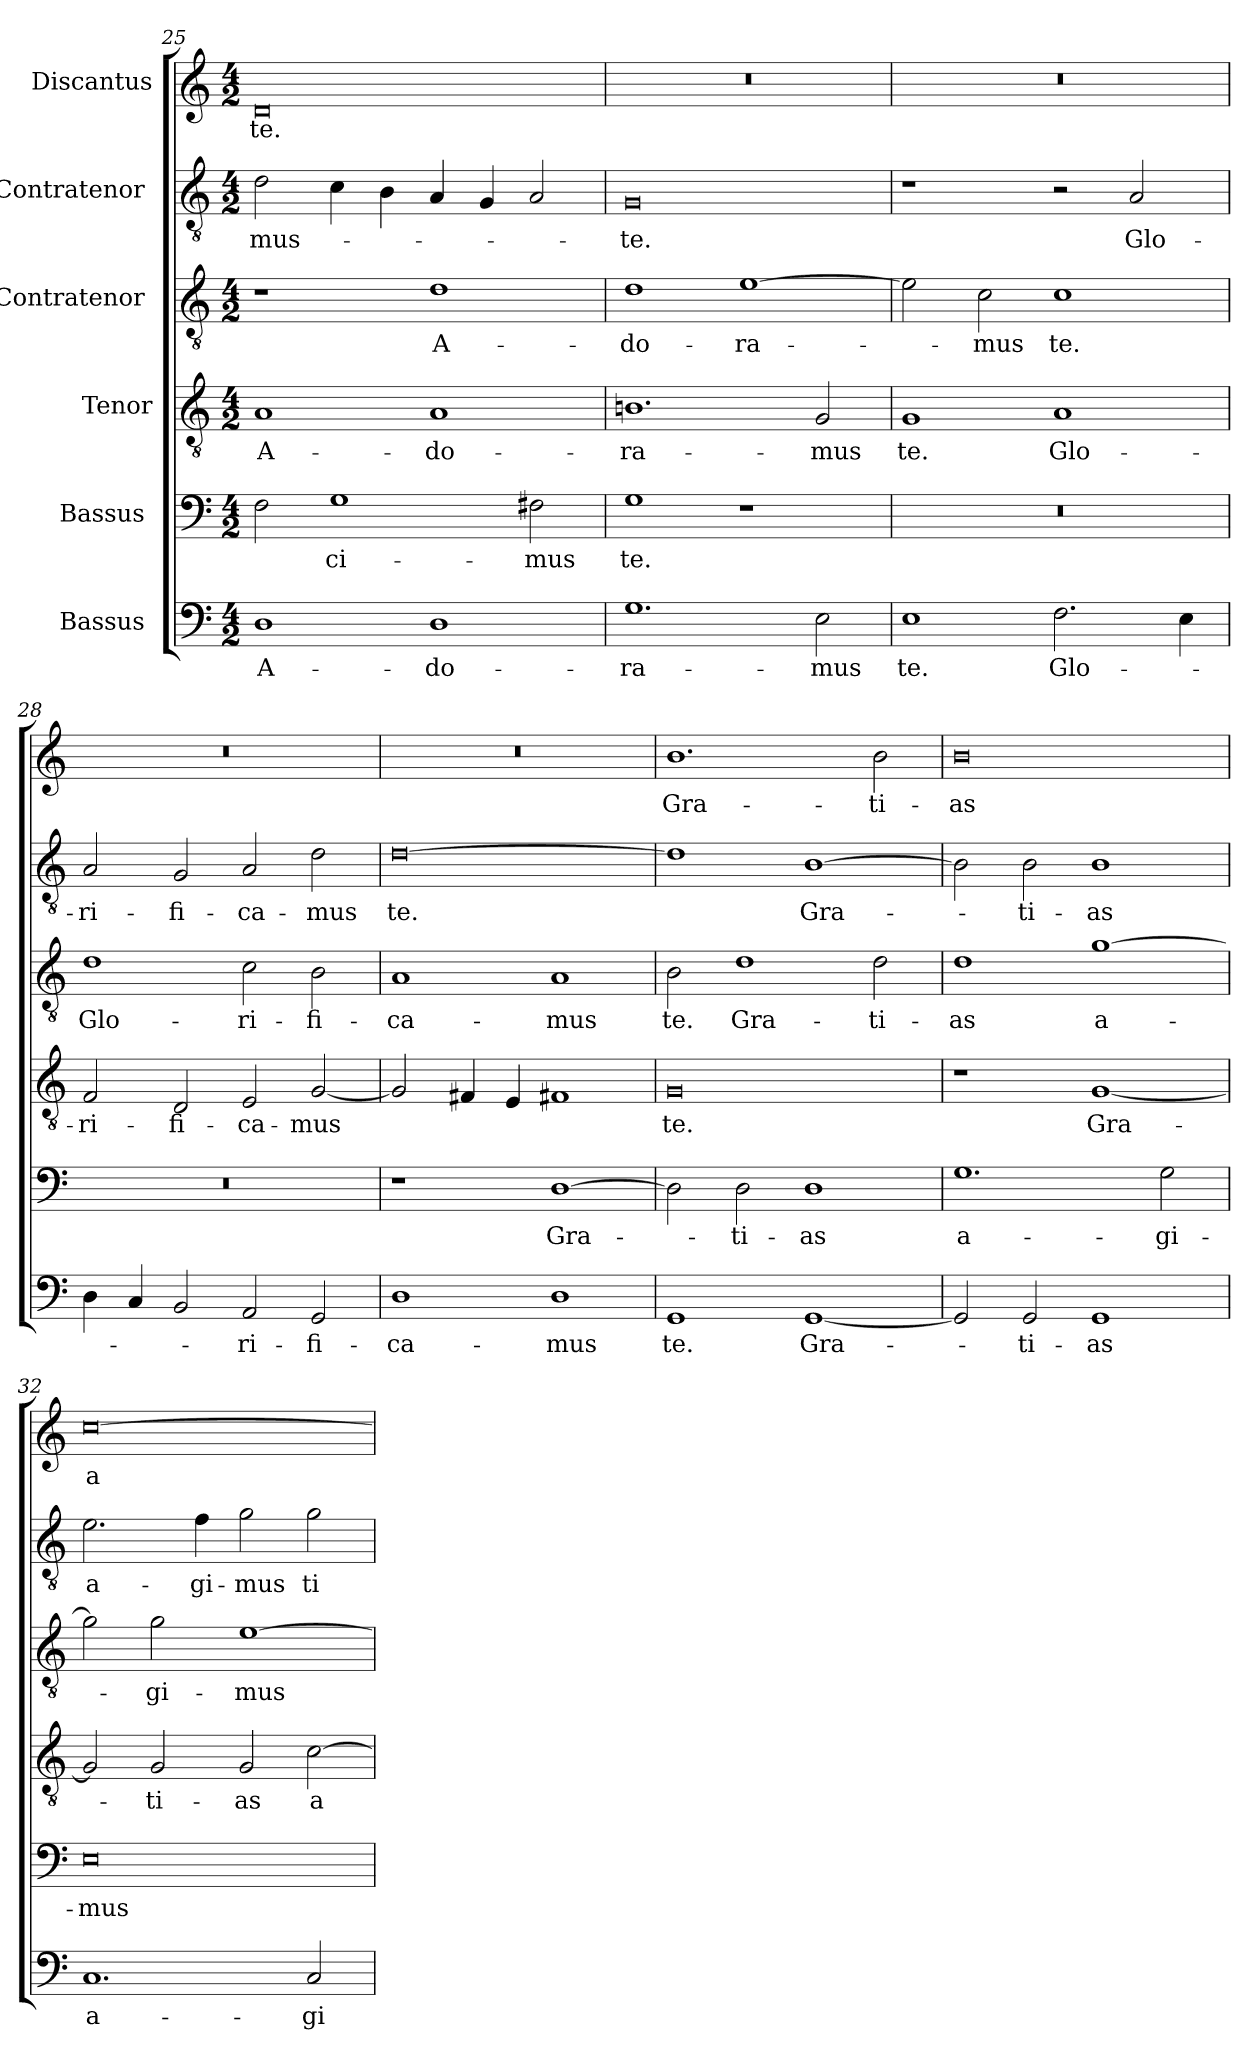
**kern	**text	**kern	**text	**kern	**text	**kern	**text	**kern	**text	**kern	**text
*part6	*part6	*part5	*part5	*part4	*part4	*part3	*part3	*part2	*part2	*part1	*part1
*staff6	*staff6	*staff5	*staff5	*staff4	*staff4	*staff3	*staff3	*staff2	*staff2	*staff1	*staff1
*I"Bassus [2]	*	*I"Bassus [1]	*	*I"Tenor	*	*I"Contratenor [2]	*	*I"Contratenor [1]	*	*I"Discantus	*
*clefF4	*	*clefF4	*	*clefGv2	*	*clefGv2	*	*clefGv2	*	*clefG2	*
*k[]	*	*k[]	*	*k[]	*	*k[]	*	*k[]	*	*k[]	*
*M4/2	*	*M4/2	*	*M4/2	*	*M4/2	*	*M4/2	*	*M4/2	*
=25	=25	=25	=25	=25	=25	=25	=25	=25	=25	=25	=25
1D\	A-	2F\	.	1A/	A-	1r	.	2d\	-mus-	0d/	te.
.	.	1G\	-ci-	.	.	.	.	4c\	.	.	.
.	.	.	.	.	.	.	.	4B\	.	.	.
1D\	-do-	.	.	1A/	-do-	1d\	A-	4A/	.	.	.
.	.	.	.	.	.	.	.	4G/	.	.	.
.	.	2F#X\	-mus	.	.	.	.	2A/	.	.	.
=26	=26	=26	=26	=26	=26	=26	=26	=26	=26	=26	=26
1.G\	-ra-	1G\	te.	1.Bn\	-ra-	1d\	-do-	0G/	-te.	0r	.
.	.	1r	.	.	.	[1e\	-ra-	.	.	.	.
2E\	-mus	.	.	2G/	-mus	.	.	.	.	.	.
=27	=27	=27	=27	=27	=27	=27	=27	=27	=27	=27	=27
1E\	te.	0r	.	1G/	te.	2e\]	.	1r	.	0r	.
.	.	.	.	.	.	2c\	-mus	.	.	.	.
2.F\	Glo-	.	.	1A/	Glo-	1c\	te.	2r	.	.	.
.	.	.	.	.	.	.	.	2A/	Glo-	.	.
4E\	.	.	.	.	.	.	.	.	.	.	.
=28	=28	=28	=28	=28	=28	=28	=28	=28	=28	=28	=28
4D\	.	0r	.	2F/	-ri-	1d\	Glo-	2A/	-ri-	0r	.
4C/	.	.	.	.	.	.	.	.	.	.	.
2BB/	.	.	.	2D/	-fi-	.	.	2G/	-fi-	.	.
2AA/	-ri-	.	.	2E/	-ca-	2c\	-ri-	2A/	-ca-	.	.
2GG/	-fi-	.	.	[2G/	-mus	2B\	-fi-	2d\	-mus	.	.
=29	=29	=29	=29	=29	=29	=29	=29	=29	=29	=29	=29
1D\	-ca-	1r	.	2G/]	.	1A/	-ca-	[0d\	te.	0r	.
.	.	.	.	4F#X/	.	.	.	.	.	.	.
.	.	.	.	4E/	.	.	.	.	.	.	.
1D\	-mus	[1D\	Gra-	1F#X/	.	1A/	-mus	.	.	.	.
=30	=30	=30	=30	=30	=30	=30	=30	=30	=30	=30	=30
1GG/	te.	2D\]	.	0G/	te.	2B\	te.	1d\]	.	1.b\	Gra-
.	.	2D\	-ti-	.	.	1d\	Gra-	.	.	.	.
[1GG/	Gra-	1D\	-as	.	.	.	.	[1B\	Gra-	.	.
.	.	.	.	.	.	2d\	-ti-	.	.	2b\	-ti-
=31	=31	=31	=31	=31	=31	=31	=31	=31	=31	=31	=31
2GG/]	.	1.G\	a-	1r	.	1d\	-as	2B\]	.	0b\	-as
2GG/	-ti-	.	.	.	.	.	.	2B\	-ti-	.	.
1GG/	-as	.	.	[1G/	Gra-	[1g\	a-	1B\	-as	.	.
.	.	2G\	-gi-	.	.	.	.	.	.	.	.
=32	=32	=32	=32	=32	=32	=32	=32	=32	=32	=32	=32
1.C/	a-	0E\	-mus	2G/]	.	2g\]	.	2.e\	a-	[0cc\	a-
.	.	.	.	2G/	-ti-	2g\	-gi-	.	.	.	.
.	.	.	.	.	.	.	.	4f\	-gi-	.	.
.	.	.	.	2G/	-as	[1e\	-mus	2g\	-mus	.	.
2C/	-gi-	.	.	[2c\	a-	.	.	2g\	ti-	.	.
=	=	=	=	=	=	=	=	=	=	=	=
*-	*-	*-	*-	*-	*-	*-	*-	*-	*-	*-	*-
